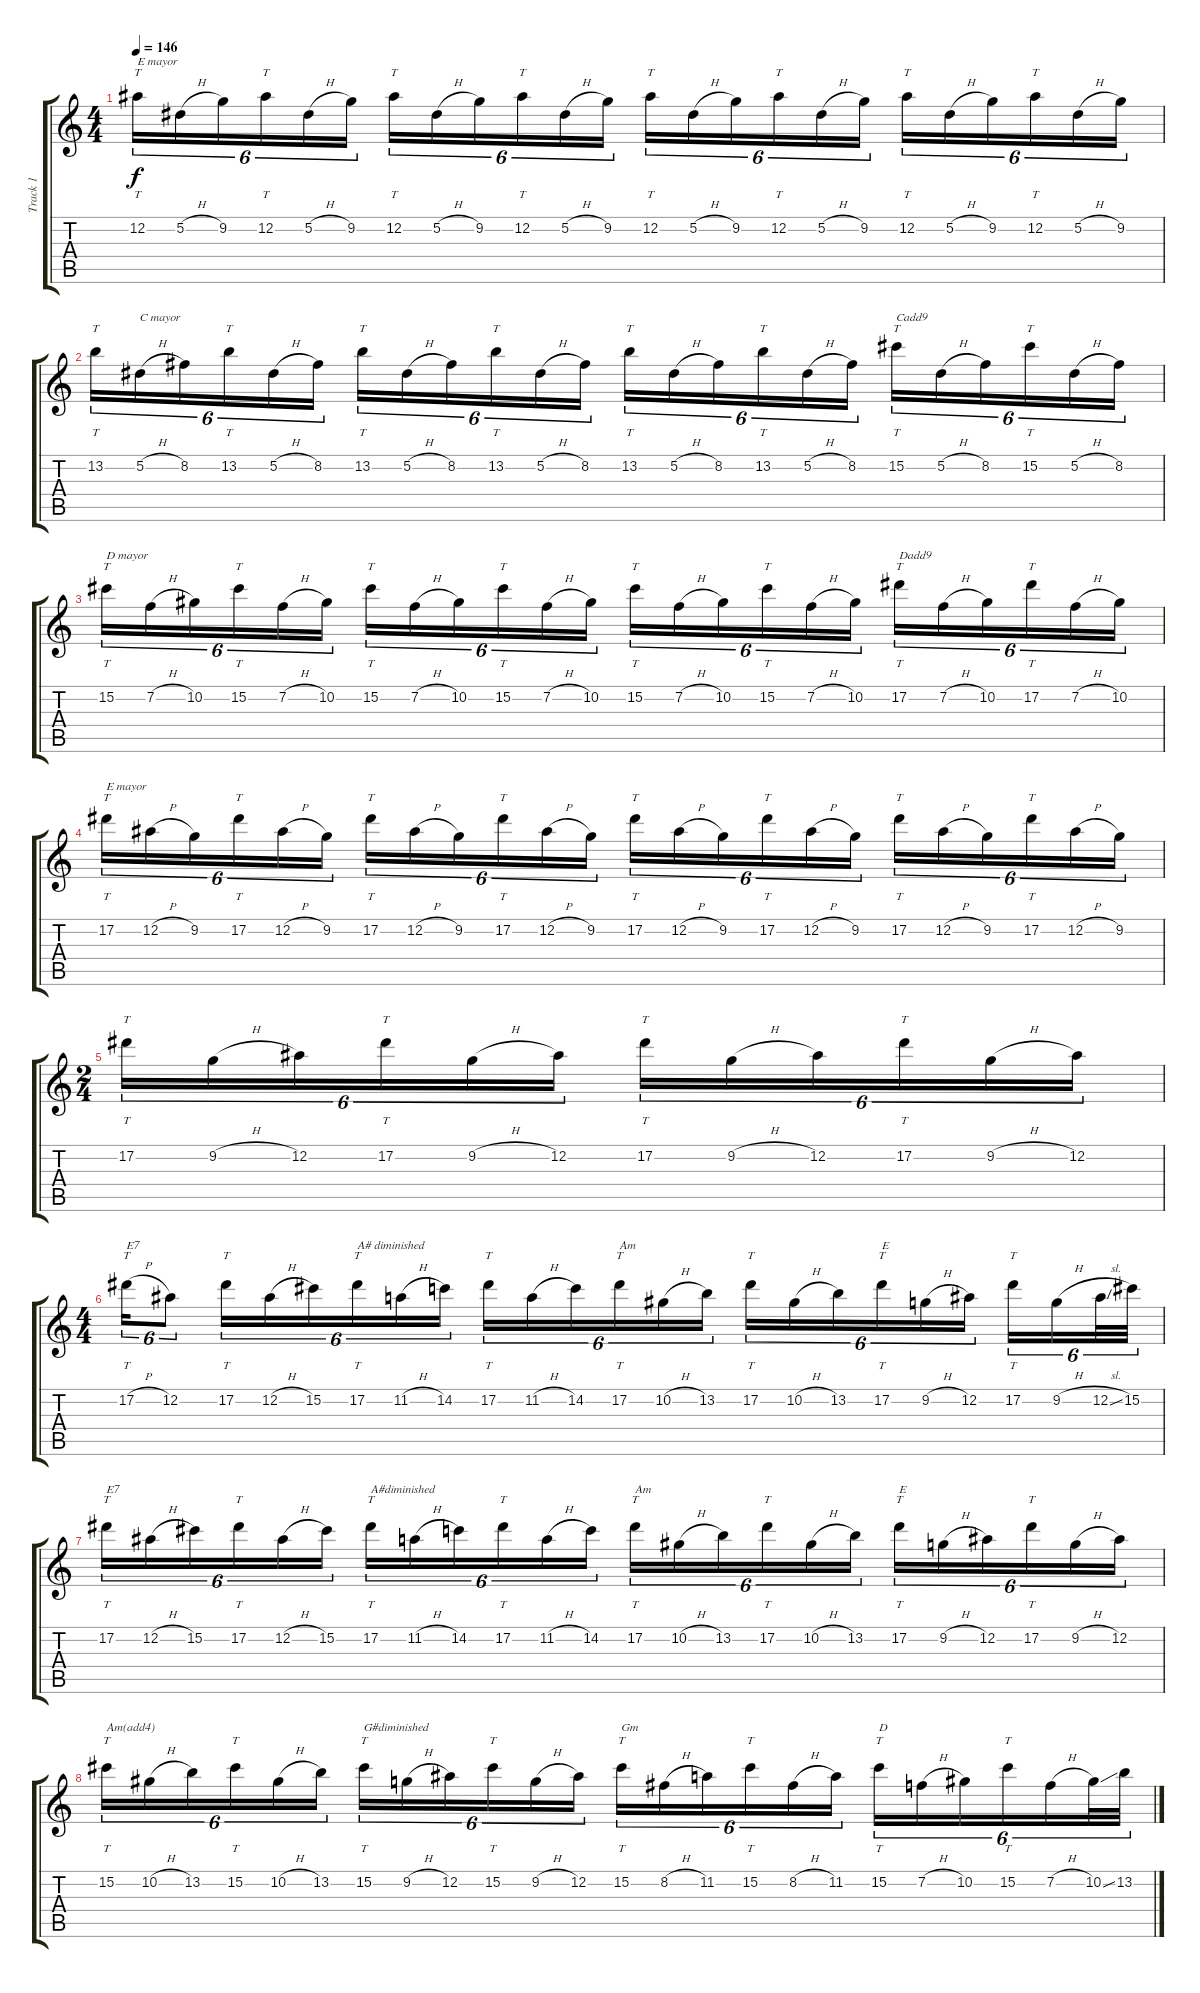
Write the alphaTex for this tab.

\track ("Track 1" "Track 1") {instrument distortionguitar}
\staff {score tabs}
\tuning (Eb4 Bb3 Gb3 Db3 Ab2 Eb2) {hide}
\ts (4 4)
\tempo 146
\clef g2
\ks c
12.2.16{tt tu (6 4) txt "E mayor" dy f} 5.2{h}.16{tu (6 4)} 9.2.16{tu (6 4)} 12.2.16{tt tu (6 4)} 5.2{h}.16{tu (6 4)} 9.2.16{tu (6 4)} 12.2.16{tt tu (6 4)} 5.2{h}.16{tu (6 4)} 9.2.16{tu (6 4)} 12.2.16{tt tu (6 4)} 5.2{h}.16{tu (6 4)} 9.2.16{tu (6 4)} 12.2.16{tt tu (6 4)} 5.2{h}.16{tu (6 4)} 9.2.16{tu (6 4)} 12.2.16{tt tu (6 4)} 5.2{h}.16{tu (6 4)} 9.2.16{tu (6 4)} 12.2.16{tt tu (6 4)} 5.2{h}.16{tu (6 4)} 9.2.16{tu (6 4)} 12.2.16{tt tu (6 4)} 5.2{h}.16{tu (6 4)} 9.2.16{tu (6 4)} |
13.2.16{tt tu (6 4)} 5.2{h}.16{tu (6 4) txt "C mayor"} 8.2.16{tu (6 4)} 13.2.16{tt tu (6 4)} 5.2{h}.16{tu (6 4)} 8.2.16{tu (6 4)} 13.2.16{tt tu (6 4)} 5.2{h}.16{tu (6 4)} 8.2.16{tu (6 4)} 13.2.16{tt tu (6 4)} 5.2{h}.16{tu (6 4)} 8.2.16{tu (6 4)} 13.2.16{tt tu (6 4)} 5.2{h}.16{tu (6 4)} 8.2.16{tu (6 4)} 13.2.16{tt tu (6 4)} 5.2{h}.16{tu (6 4)} 8.2.16{tu (6 4)} 15.2.16{tt tu (6 4) txt "Cadd9"} 5.2{h}.16{tu (6 4)} 8.2.16{tu (6 4)} 15.2.16{tt tu (6 4)} 5.2{h}.16{tu (6 4)} 8.2.16{tu (6 4)} |
15.2.16{tt tu (6 4) txt "D mayor"} 7.2{h}.16{tu (6 4)} 10.2.16{tu (6 4)} 15.2.16{tt tu (6 4)} 7.2{h}.16{tu (6 4)} 10.2.16{tu (6 4)} 15.2.16{tt tu (6 4)} 7.2{h}.16{tu (6 4)} 10.2.16{tu (6 4)} 15.2.16{tt tu (6 4)} 7.2{h}.16{tu (6 4)} 10.2.16{tu (6 4)} 15.2.16{tt tu (6 4)} 7.2{h}.16{tu (6 4)} 10.2.16{tu (6 4)} 15.2.16{tt tu (6 4)} 7.2{h}.16{tu (6 4)} 10.2.16{tu (6 4)} 17.2.16{tt tu (6 4) txt "Dadd9"} 7.2{h}.16{tu (6 4)} 10.2.16{tu (6 4)} 17.2.16{tt tu (6 4)} 7.2{h}.16{tu (6 4)} 10.2.16{tu (6 4)} |
17.2.16{tt tu (6 4) txt "E mayor"} 12.2{h}.16{tu (6 4)} 9.2.16{tu (6 4)} 17.2.16{tt tu (6 4)} 12.2{h}.16{tu (6 4)} 9.2.16{tu (6 4)} 17.2.16{tt tu (6 4)} 12.2{h}.16{tu (6 4)} 9.2.16{tu (6 4)} 17.2.16{tt tu (6 4)} 12.2{h}.16{tu (6 4)} 9.2.16{tu (6 4)} 17.2.16{tt tu (6 4)} 12.2{h}.16{tu (6 4)} 9.2.16{tu (6 4)} 17.2.16{tt tu (6 4)} 12.2{h}.16{tu (6 4)} 9.2.16{tu (6 4)} 17.2.16{tt tu (6 4)} 12.2{h}.16{tu (6 4)} 9.2.16{tu (6 4)} 17.2.16{tt tu (6 4)} 12.2{h}.16{tu (6 4)} 9.2.16{tu (6 4)} |
\ts (2 4)
17.2.16{tt tu (6 4)} 9.2{h}.16{tu (6 4)} 12.2.16{tu (6 4)} 17.2.16{tt tu (6 4)} 9.2{h}.16{tu (6 4)} 12.2.16{tu (6 4)} 17.2.16{tt tu (6 4)} 9.2{h}.16{tu (6 4)} 12.2.16{tu (6 4)} 17.2.16{tt tu (6 4)} 9.2{h}.16{tu (6 4)} 12.2.16{tu (6 4)} |
\ts (4 4)
17.2{h}.16{tt tu (6 4) txt "E7"} 12.2.8{tu (6 4)} 17.2.16{tt tu (6 4)} 12.2{h}.16{tu (6 4)} 15.2.16{tu (6 4)} 17.2.16{tt tu (6 4) txt "A# diminished"} 11.2{h}.16{tu (6 4)} 14.2.16{tu (6 4)} 17.2.16{tt tu (6 4)} 11.2{h}.16{tu (6 4)} 14.2.16{tu (6 4)} 17.2.16{tt tu (6 4) txt "Am"} 10.2{h}.16{tu (6 4)} 13.2.16{tu (6 4)} 17.2.16{tt tu (6 4)} 10.2{h}.16{tu (6 4)} 13.2.16{tu (6 4)} 17.2.16{tt tu (6 4) txt "E"} 9.2{h}.16{tu (6 4)} 12.2.16{tu (6 4)} 17.2.16{tt tu (6 4)} 9.2{h}.16{tu (6 4)} 12.2{sl}.32{tu (6 4)} 15.2.32{tu (6 4)} |
17.2.16{tt tu (6 4) txt "E7"} 12.2{h}.16{tu (6 4)} 15.2.16{tu (6 4)} 17.2.16{tt tu (6 4)} 12.2{h}.16{tu (6 4)} 15.2.16{tu (6 4)} 17.2.16{tt tu (6 4) txt "A#diminished"} 11.2{h}.16{tu (6 4)} 14.2.16{tu (6 4)} 17.2.16{tt tu (6 4)} 11.2{h}.16{tu (6 4)} 14.2.16{tu (6 4)} 17.2.16{tt tu (6 4) txt "Am"} 10.2{h}.16{tu (6 4)} 13.2.16{tu (6 4)} 17.2.16{tt tu (6 4)} 10.2{h}.16{tu (6 4)} 13.2.16{tu (6 4)} 17.2.16{tt tu (6 4) txt "E"} 9.2{h}.16{tu (6 4)} 12.2.16{tu (6 4)} 17.2.16{tt tu (6 4)} 9.2{h}.16{tu (6 4)} 12.2.16{tu (6 4)} |
15.2.16{tt tu (6 4) txt "Am(add4)"} 10.2{h}.16{tu (6 4)} 13.2.16{tu (6 4)} 15.2.16{tt tu (6 4)} 10.2{h}.16{tu (6 4)} 13.2.16{tu (6 4)} 15.2.16{tt tu (6 4) txt "G#diminished"} 9.2{h}.16{tu (6 4)} 12.2.16{tu (6 4)} 15.2.16{tt tu (6 4)} 9.2{h}.16{tu (6 4)} 12.2.16{tu (6 4)} 15.2.16{tt tu (6 4) txt "Gm"} 8.2{h}.16{tu (6 4)} 11.2.16{tu (6 4)} 15.2.16{tt tu (6 4)} 8.2{h}.16{tu (6 4)} 11.2.16{tu (6 4)} 15.2.16{tt tu (6 4) txt "D"} 7.2{h}.16{tu (6 4)} 10.2.16{tu (6 4)} 15.2.16{tt tu (6 4)} 7.2{h}.16{tu (6 4)} 10.2{ss}.32{tu (6 4)} 13.2.32{tu (6 4)}
